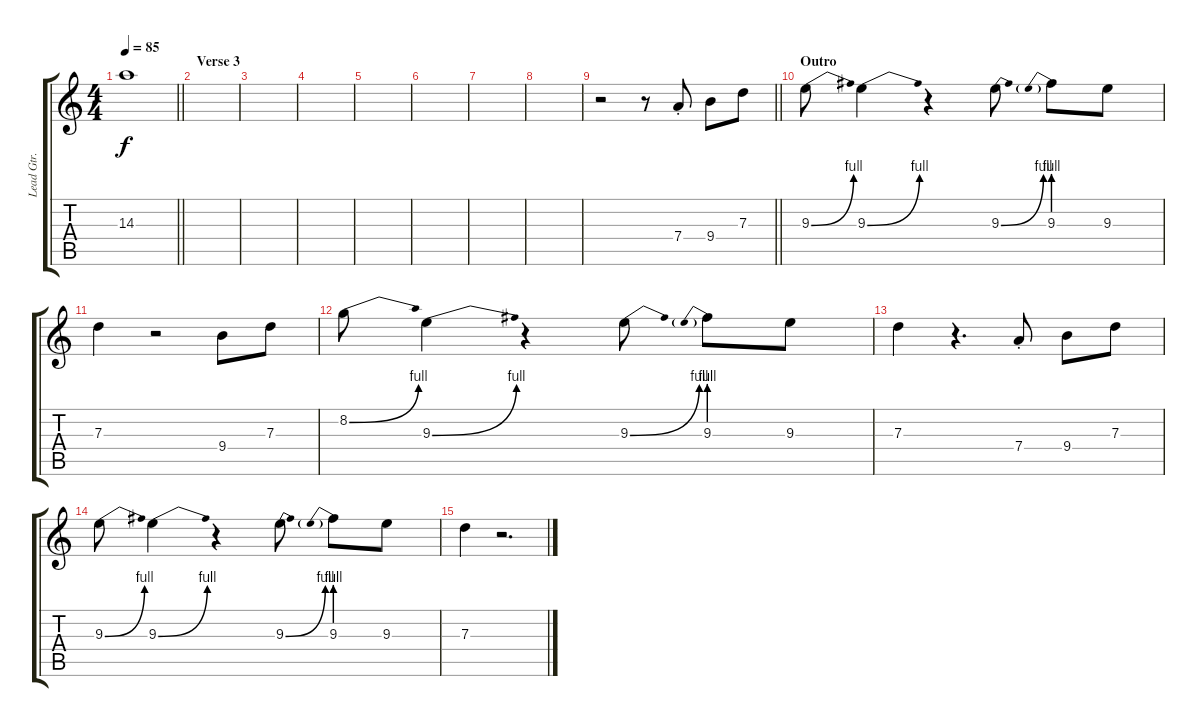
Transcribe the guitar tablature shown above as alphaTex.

\track ("Lead Gtr." "Lead Gtr.") {instrument distortionguitar}
\staff {score tabs}
\tuning (E4 B3 G3 D3 A2 E2) {hide}
\ts (4 4)
\tempo 85
\clef g2
\barLineRight lightlight
\ks c
14.3{t}.1{dy f} |
\section ("" "Verse 3")
|
|
|
|
|
|
|
\barLineRight lightlight
r.2{volume 10} r.8 7.4{st}.8 9.4.8 7.3.8 |
\section ("" "Outro")
9.3{be (bend 0 0 60 4)}.8 9.3{be (bend 0 0 60 4)}.4 r.4 9.3{be (bend 0 0 60 4)}.8 9.3{be (prebend 0 4 60 4)}.8 9.3.8 |
7.3.4 r.2 9.4.8 7.3.8 |
8.2{be (bend 0 0 60 4)}.8 9.3{be (bend 0 0 60 4)}.4 r.4 9.3{be (bend 0 0 60 4)}.8 9.3{be (prebend 0 4 60 4)}.8 9.3.8 |
7.3.4 r.4{d} 7.4{st}.8 9.4.8 7.3.8 |
9.3{be (bend 0 0 60 4)}.8 9.3{be (bend 0 0 60 4)}.4 r.4 9.3{be (bend 0 0 60 4)}.8 9.3{be (prebend 0 4 60 4)}.8 9.3.8 |
7.3.4 r.2{d}
